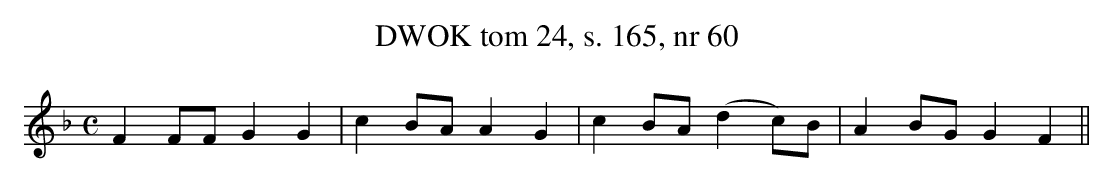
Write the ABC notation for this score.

X:1
T: DWOK tom 24, s. 165, nr 60
L: 1/16
M: C
K: F
F4 F2F2 G4 G4 | c4 B2A2 A4 G4 | c4 B2A2 (d4 c2)B2 | A4 B2G2 G4 F4 ||
